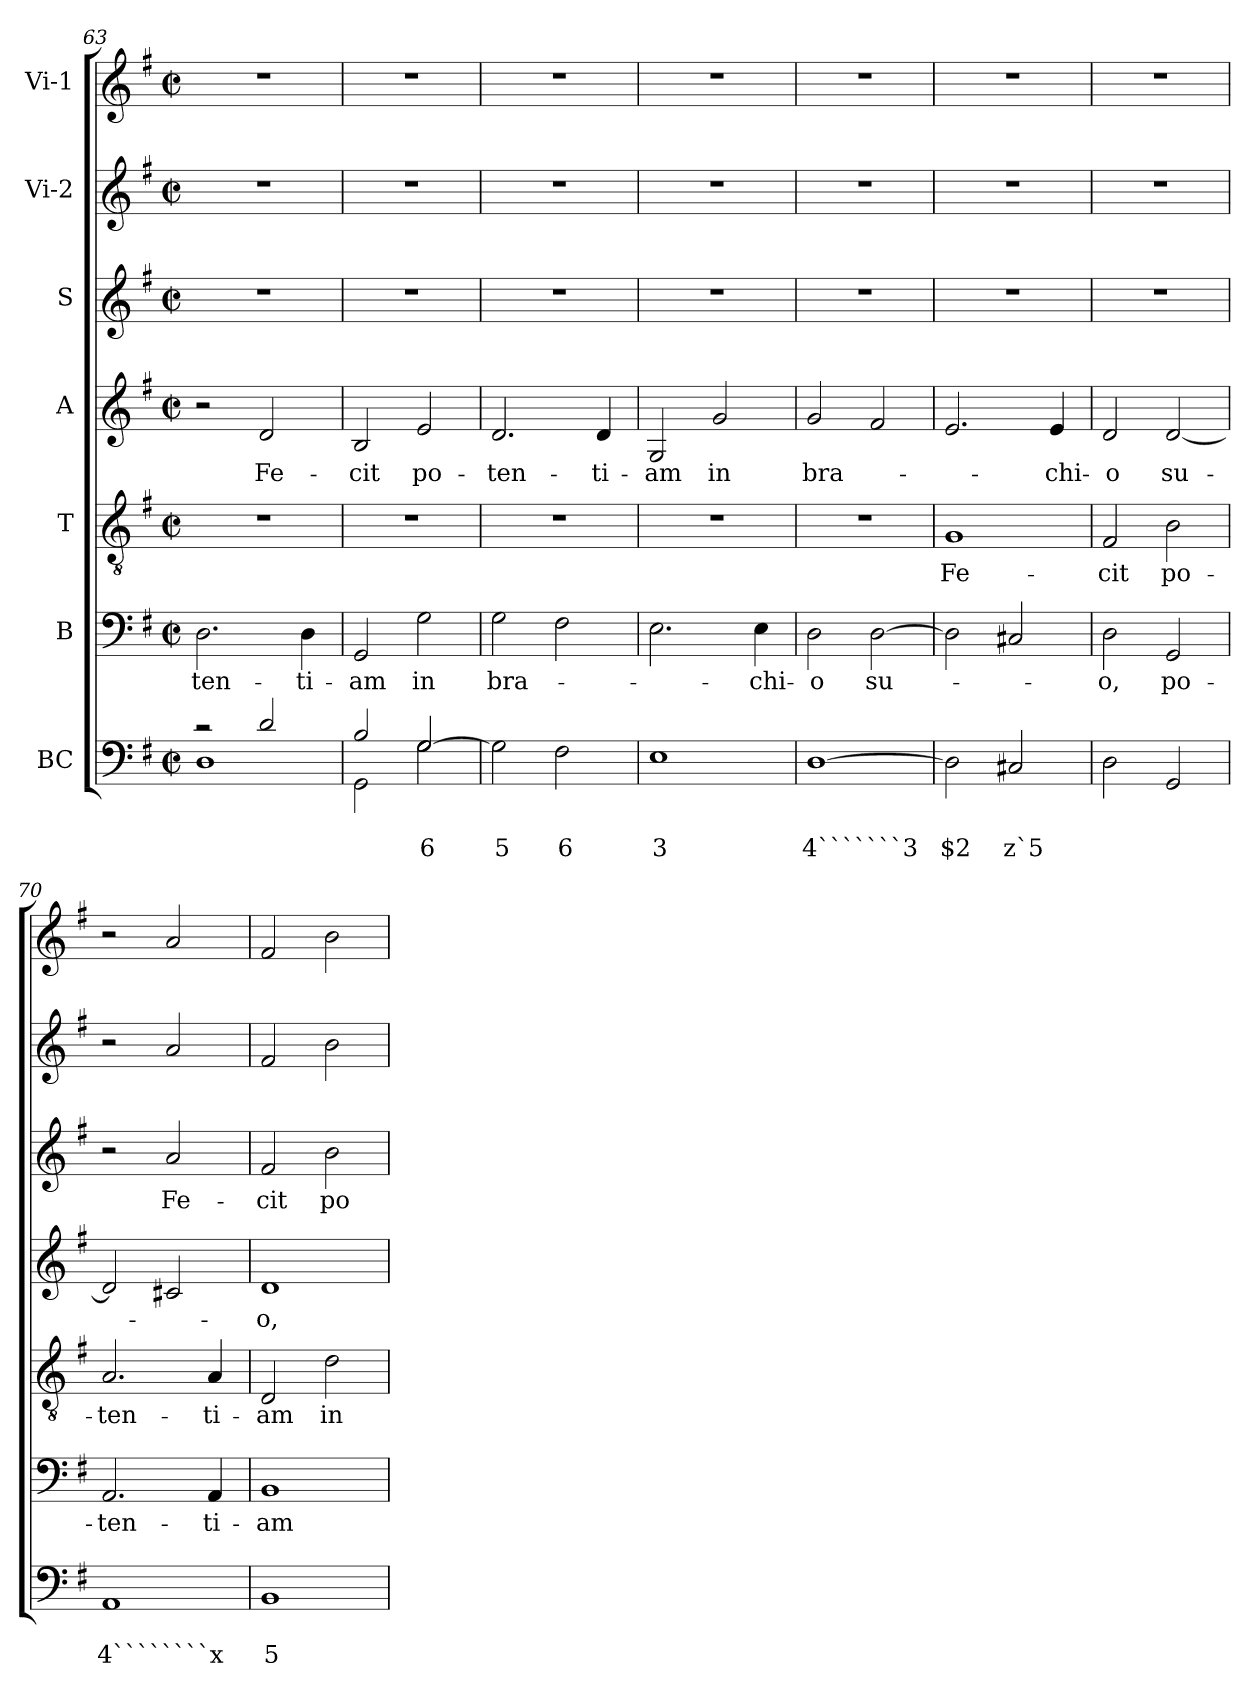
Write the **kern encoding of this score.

**kern	**text	**text	**kern	**text	**kern	**text	**kern	**text	**kern	**text	**kern	**kern
*part7	*part7	*part7	*part6	*part6	*part5	*part5	*part4	*part4	*part3	*part3	*part2	*part1
*staff7	*staff7	*staff7	*staff6	*staff6	*staff5	*staff5	*staff4	*staff4	*staff3	*staff3	*staff2	*staff1
*I"BC	*	*	*I"B	*	*I"T	*	*I"A	*	*I"S	*	*I"Vi-2	*I"Vi-1
*clefF4	*	*	*clefF4	*	*clefGv2	*	*clefG2	*	*clefG2	*	*clefG2	*clefG2
*k[f#]	*	*	*k[f#]	*	*k[f#]	*	*k[f#]	*	*k[f#]	*	*k[f#]	*k[f#]
*G:	*	*	*G:	*	*G:	*	*G:	*	*G:	*	*G:	*G:
*M2/2	*	*	*M2/2	*	*M2/2	*	*M2/2	*	*M2/2	*	*M2/2	*M2/2
*met(c|)	*	*	*met(c|)	*	*met(c|)	*	*met(c|)	*	*met(c|)	*	*met(c|)	*met(c|)
=63	=63	=63	=63	=63	=63	=63	=63	=63	=63	=63	=63	=63
*^	*	*	*	*	*	*	*	*	*	*	*	*
!	!	!	!	!	!LO:LY:b	!	!	!	!	!	!	!	!
1D	2rc	.	.	2.D\	-ten-	1r	.	2r	.	1r	.	1r	1r
!	!	!	!	!	!	!	!	!	!LO:LY:b	!	!	!	!
.	2d/	.	.	.	.	.	.	2d/	Fe-	.	.	.	.
!	!	!	!	!	!LO:LY:b	!	!	!	!	!	!	!	!
.	.	.	.	4D\	-ti-	.	.	.	.	.	.	.	.
=64	=64	=64	=64	=64	=64	=64	=64	=64	=64	=64	=64	=64	=64
!	!	!	!	!	!LO:LY:b	!	!	!	!LO:LY:b	!	!	!	!
2GG\	2B/	.	.	2GG/	-am	1r	.	2B/	-cit	1r	.	1r	1r
!	!	!	!LO:LY:b	!	!LO:LY:b	!	!	!	!LO:LY:b	!	!	!	!
[>2G/	2G\	.	6	2G\	in	.	.	2e/	po-	.	.	.	.
=65	=65	=65	=65	=65	=65	=65	=65	=65	=65	=65	=65	=65	=65
!	!	!	!LO:LY:b	!	!LO:LY:b	!	!	!	!LO:LY:b	!	!	!	!
*v	*v	*	*	*	*	*	*	*	*	*	*	*	*
2G\]	.	5	2G\	bra-	1r	.	2.d/	-ten-	1r	.	1r	1r
!	!	!LO:LY:b	!	!	!	!	!	!	!	!	!	!
2F#\	.	6	2F#\	.	.	.	.	.	.	.	.	.
!	!	!	!	!	!	!	!	!LO:LY:b	!	!	!	!
.	.	.	.	.	.	.	4d/	-ti-	.	.	.	.
=66	=66	=66	=66	=66	=66	=66	=66	=66	=66	=66	=66	=66
!	!	!LO:LY:b	!	!	!	!	!	!LO:LY:b	!	!	!	!
1E	.	3	2.E\	.	1r	.	2G/	-am	1r	.	1r	1r
!	!	!	!	!	!	!	!	!LO:LY:b	!	!	!	!
.	.	.	.	.	.	.	2g/	in	.	.	.	.
!	!	!	!	!LO:LY:b	!	!	!	!	!	!	!	!
.	.	.	4E\	-chi-	.	.	.	.	.	.	.	.
!!LO:PB:g=z
=67	=67	=67	=67	=67	=67	=67	=67	=67	=67	=67	=67	=67
!	!	!LO:LY:b	!	!LO:LY:b	!	!	!	!LO:LY:b	!	!	!	!
[1D	.	4```````3	2D\	-o	1r	.	2g/	bra-	1r	.	1r	1r
!	!	!	!	!LO:LY:b	!	!	!	!	!	!	!	!
.	.	.	[2D\	su-	.	.	2f#/	.	.	.	.	.
=68	=68	=68	=68	=68	=68	=68	=68	=68	=68	=68	=68	=68
!	!	!LO:LY:b	!	!	!	!LO:LY:b	!	!	!	!	!	!
2D\]	.	$2	2D\]	.	1G	Fe-	2.e/	.	1r	.	1r	1r
!	!	!LO:LY:b	!	!	!	!	!	!	!	!	!	!
2C#X/	.	z`5	2C#X/	.	.	.	.	.	.	.	.	.
!	!	!	!	!	!	!	!	!LO:LY:b	!	!	!	!
.	.	.	.	.	.	.	4e/	-chi-	.	.	.	.
=69	=69	=69	=69	=69	=69	=69	=69	=69	=69	=69	=69	=69
!	!	!	!	!LO:LY:b	!	!LO:LY:b	!	!LO:LY:b	!	!	!	!
2D\	.	.	2D\	-o,	2F#/	-cit	2d/	-o	1r	.	1r	1r
!	!	!	!	!LO:LY:b	!	!LO:LY:b	!	!LO:LY:b	!	!	!	!
2GG/	.	.	2GG/	po-	2B\	po-	[2d/	su-	.	.	.	.
=70	=70	=70	=70	=70	=70	=70	=70	=70	=70	=70	=70	=70
!	!	!LO:LY:b	!	!LO:LY:b	!	!LO:LY:b	!	!	!	!	!	!
1AA	.	4````````x	2.AA/	-ten-	2.A/	-ten-	2d/]	.	2r	.	2r	2r
!	!	!	!	!	!	!	!	!	!	!LO:LY:b	!	!
.	.	.	.	.	.	.	2c#X/	.	2a/	Fe-	2a/	2a/
!	!	!	!	!LO:LY:b	!	!LO:LY:b	!	!	!	!	!	!
.	.	.	4AA/	-ti-	4A/	-ti-	.	.	.	.	.	.
=71	=71	=71	=71	=71	=71	=71	=71	=71	=71	=71	=71	=71
!	!	!LO:LY:b	!	!LO:LY:b	!	!LO:LY:b	!	!LO:LY:b	!	!LO:LY:b	!	!
1BB	.	5	1BB	-am	2D/	-am	1d	-o,	2f#/	-cit	2f#/	2f#/
!	!	!	!	!	!	!LO:LY:b	!	!	!	!LO:LY:b	!	!
.	.	.	.	.	2d\	in	.	.	2b\	po-	2b\	2b\
=	=	=	=	=	=	=	=	=	=	=	=	=
*-	*-	*-	*-	*-	*-	*-	*-	*-	*-	*-	*-	*-
